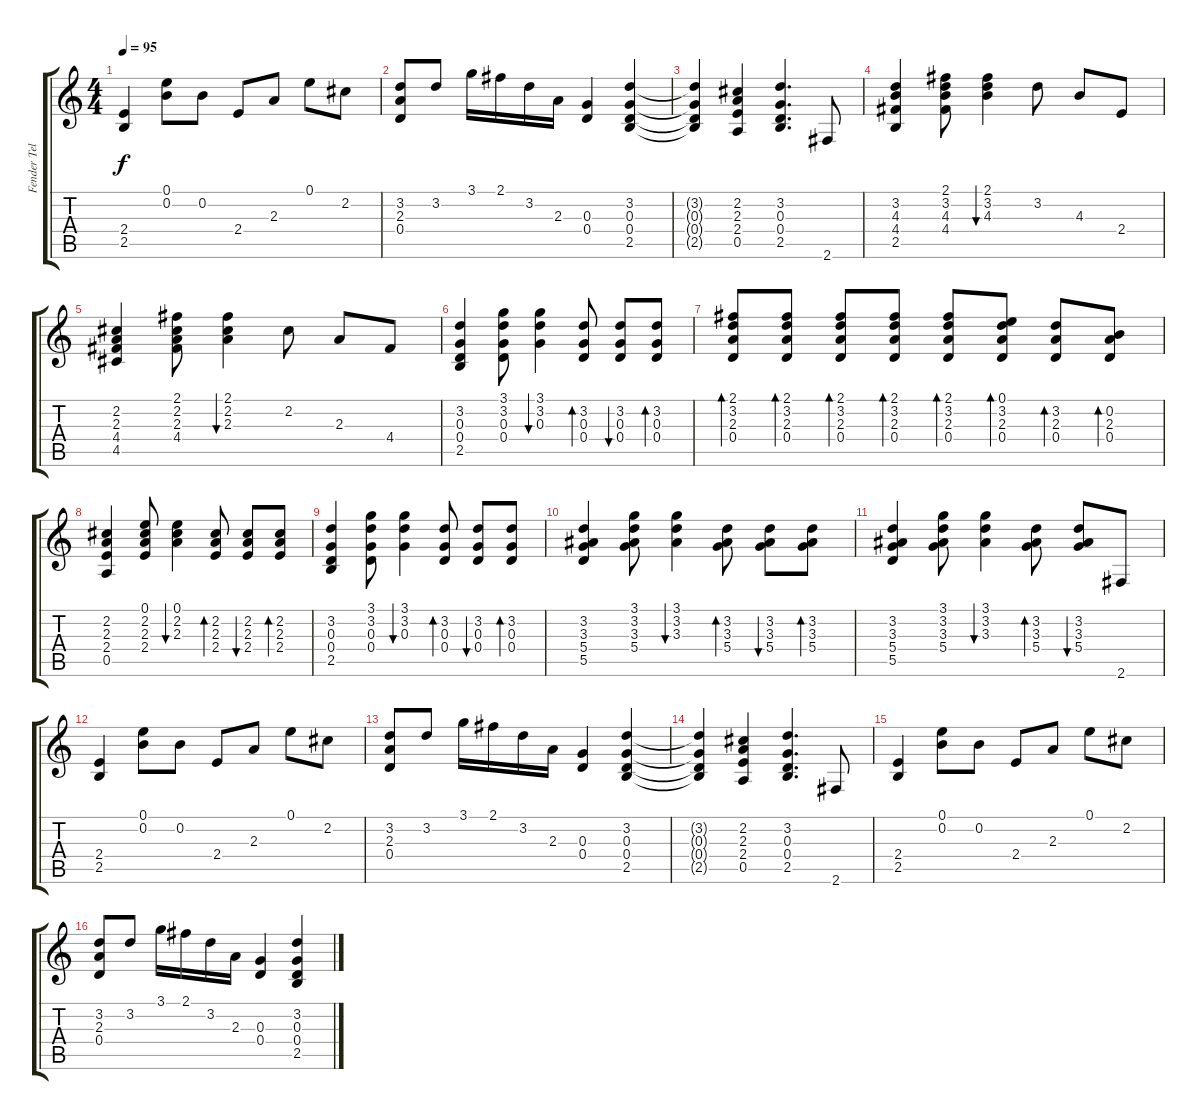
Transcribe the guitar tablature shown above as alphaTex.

\track ("Fender Telecaster" "Fender Tel") {instrument electricguitarjazz}
\staff {score tabs}
\tuning (E4 B3 G3 D3 A2 E2) {hide}
\ts (4 4)
\tempo 95
\clef g2
\ks c
(2.4 2.5).4{dy f} (0.1 0.2).8 0.2.8 2.4.8 2.3.8 0.1.8 2.2.8 |
(3.2 2.3 0.4).8 3.2.8 3.1.16 2.1.16 3.2.16 2.3.16 (0.3 0.4).4 (3.2 0.3 0.4 2.5).4 |
(3.2{t} 0.3{t} 0.4{t} 2.5{t}).4 (2.2 2.3 2.4 0.5).4 (3.2 0.3 0.4 2.5).4{d} 2.6.8 |
(3.2 4.3 4.4 2.5).4 (2.1 3.2 4.3 4.4).8 (2.1 3.2 4.3).4{bu 60} 3.2.8 4.3.8 2.4.8 |
(2.2 2.3 4.4 4.5).4 (2.1 2.2 2.3 4.4).8 (2.1 2.2 2.3).4{bu 60} 2.2.8 2.3.8 4.4.8 |
(3.2 0.3 0.4 2.5).4 (3.1 3.2 0.3 0.4).8 (3.1 3.2 0.3).4{bu 60} (3.2 0.3 0.4).8{bd 60} (3.2 0.3 0.4).8{bu 60} (3.2 0.3 0.4).8{bd 60} |
(2.1 3.2 2.3 0.4).8{bd 60} (2.1 3.2 2.3 0.4).8{bd 60} (2.1 3.2 2.3 0.4).8{bd 60} (2.1 3.2 2.3 0.4).8{bd 60} (2.1 3.2 2.3 0.4).8{bd 60} (0.1 3.2 2.3 0.4).8{bd 60} (3.2 2.3 0.4).8{bd 60} (0.2 2.3 0.4).8{bd 60} |
(2.2 2.3 2.4 0.5).4 (0.1 2.2 2.3 2.4).8 (0.1 2.2 2.3).4{bu 60} (2.2 2.3 2.4).8{bd 60} (2.2 2.3 2.4).8{bu 60} (2.2 2.3 2.4).8{bd 60} |
(3.2 0.3 0.4 2.5).4 (3.1 3.2 0.3 0.4).8 (3.1 3.2 0.3).4{bu 60} (3.2 0.3 0.4).8{bd 60} (3.2 0.3 0.4).8{bu 60} (3.2 0.3 0.4).8{bd 60} |
(3.2 3.3 5.4 5.5).4 (3.1 3.2 3.3 5.4).8 (3.1 3.2 3.3).4{bu 60} (3.2 3.3 5.4).8{bd 60} (3.2 3.3 5.4).8{bu 60} (3.2 3.3 5.4).8{bd 60} |
(3.2 3.3 5.4 5.5).4 (3.1 3.2 3.3 5.4).8 (3.1 3.2 3.3).4{bu 60} (3.2 3.3 5.4).8{bd 60} (3.2 3.3 5.4).8{bu 60} 2.6.8 |
(2.4 2.5).4 (0.1 0.2).8 0.2.8 2.4.8 2.3.8 0.1.8 2.2.8 |
(3.2 2.3 0.4).8 3.2.8 3.1.16 2.1.16 3.2.16 2.3.16 (0.3 0.4).4 (3.2 0.3 0.4 2.5).4 |
(3.2{t} 0.3{t} 0.4{t} 2.5{t}).4 (2.2 2.3 2.4 0.5).4 (3.2 0.3 0.4 2.5).4{d} 2.6.8 |
(2.4 2.5).4 (0.1 0.2).8 0.2.8 2.4.8 2.3.8 0.1.8 2.2.8 |
(3.2 2.3 0.4).8 3.2.8 3.1.16 2.1.16 3.2.16 2.3.16 (0.3 0.4).4 (3.2 0.3 0.4 2.5).4
